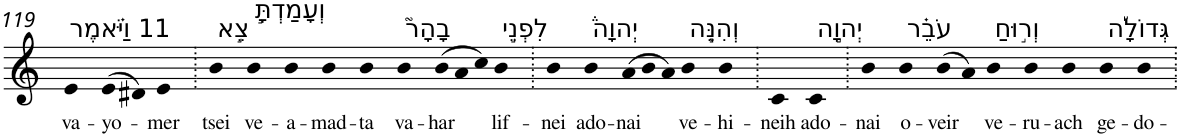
**kern	**text
*part1	*part1
*staff1	*staff1
*I"Piano	*
*I'Pno	*
!!LO:PB:g=z
*clefG2	*
*k[]	*
=119	=119
!LO:TX:a:t=11 וַיֹּ֗אמֶר	!
!	!LO:LY:b
4e	va-
!	!LO:LY:b
(>8e	-yo-
8d#X)	.
!	!LO:LY:b
4e	-mer
=120.	=120.
!LO:TX:a:t=צֵ֣א	!
!	!LO:LY:b
4b	tsei
!LO:TX:a:t=וְעָמַדְתָּ֣	!
!	!LO:LY:b
4b	ve-
!	!LO:LY:b
4b	-a-
!	!LO:LY:b
4b	-mad-
!	!LO:LY:b
4b	-ta
!LO:TX:a:t=בָהָר֮	!
!	!LO:LY:b
4b	va-
*Xtuplet	*
!	!LO:LY:b
(>12b	-har
12a	.
12cc)	.
!LO:TX:a:t=לִפְנֵ֣י	!
!	!LO:LY:b
4b	lif-
=121.	=121.
!	!LO:LY:b
4b	-nei
!LO:TX:a:t=יְהוָה֒	!
!	!LO:LY:b
4b	ado-
!	!LO:LY:b
(>12a	-nai
12b	.
12a)	.
!LO:TX:a:t=וְהִנֵּ֧ה	!
!	!LO:LY:b
4b	ve-
!	!LO:LY:b
4b	-hi-
=122.	=122.
!	!LO:LY:b
4c	-neih
!LO:TX:a:t=יְהוָ֣ה	!
!	!LO:LY:b
4c	ado-
=123.	=123.
!	!LO:LY:b
4b	-nai
!LO:TX:a:t=עֹבֵ֗ר	!
!	!LO:LY:b
4b	o-
!	!LO:LY:b
(>8b	-veir
8a)	.
!LO:TX:a:t=וְר֣וּחַ	!
!	!LO:LY:b
4b	ve-
!	!LO:LY:b
4b	-ru-
!	!LO:LY:b
4b	-ach
!LO:TX:a:t=גְּדוֹלָ֡ה	!
!	!LO:LY:b
4b	ge-
!	!LO:LY:b
4b	-do-
=.	=.
*-	*-
